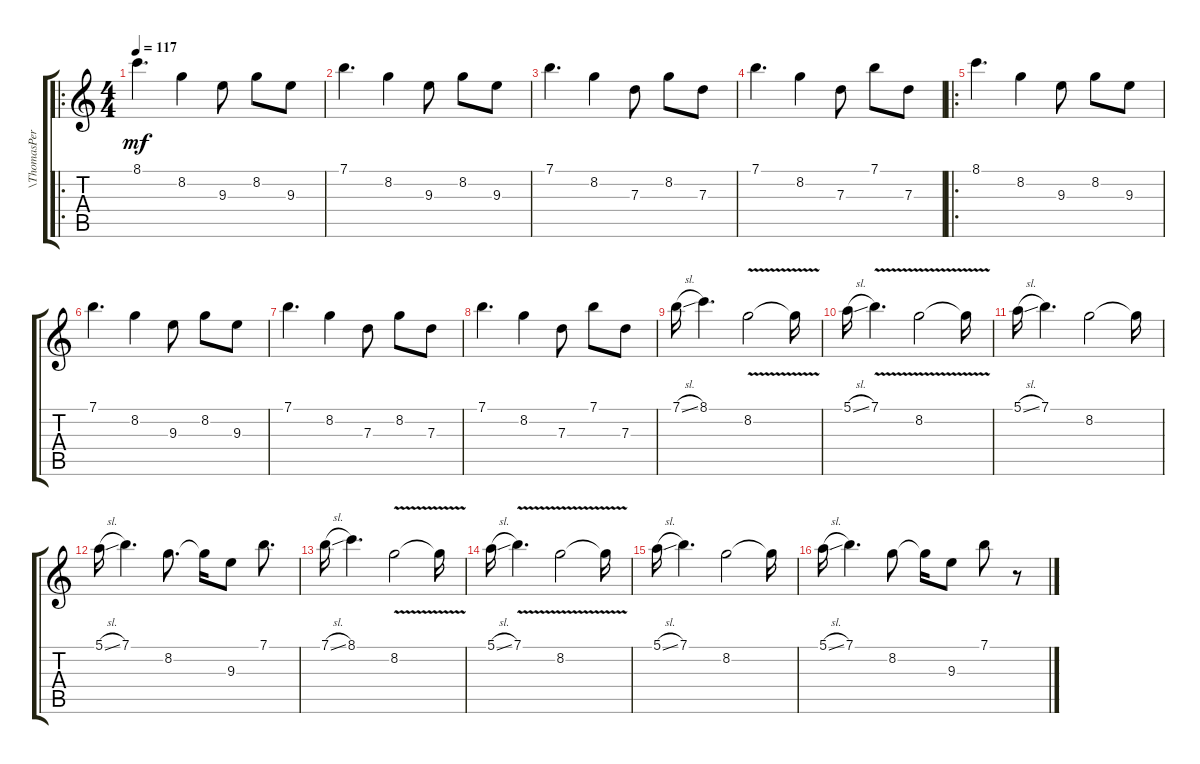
\track "\\ThomasPerryMusic" {mute instrument acousticguitarsteel}
\staff {score tabs}
\tuning (E4 B3 G3 D3 A2 E2) {hide}
\ro
\ts (4 4)
\tempo 117
\clef g2
\ks c
8.1.4{d dy mf instrument acousticguitarsteel} 8.2.4 9.3.8 8.2.8 9.3.8 |
7.1.4{d} 8.2.4 9.3.8 8.2.8 9.3.8 |
7.1.4{d} 8.2.4 7.3.8 8.2.8 7.3.8 |
7.1.4{d} 8.2.4 7.3.8 7.1.8 7.3.8 |
\ro
8.1.4{d} 8.2.4 9.3.8 8.2.8 9.3.8 |
7.1.4{d} 8.2.4 9.3.8 8.2.8 9.3.8 |
7.1.4{d} 8.2.4 7.3.8 8.2.8 7.3.8 |
7.1.4{d} 8.2.4 7.3.8 7.1.8 7.3.8 |
7.1{sl}.16 8.1.4{d} 8.2{v}.2 8.2{v t}.16 |
5.1{sl}.16 7.1{v}.4{d} 8.2{v}.2 8.2{v t}.16 |
5.1{sl}.16 7.1.4{d} 8.2.2 8.2{t}.16 |
5.1{sl}.16 7.1.4{d} 8.2.8{d} 8.2{t}.16 9.3.8 7.1.8{d} |
7.1{sl}.16 8.1.4{d} 8.2{v}.2 8.2{v t}.16 |
5.1{sl}.16 7.1{v}.4{d} 8.2{v}.2 8.2{v t}.16 |
5.1{sl}.16 7.1.4{d} 8.2.2 8.2{t}.16 |
5.1{sl}.16 7.1.4{d} 8.2.8 8.2{t}.16 9.3.8 7.1.8 r.8
